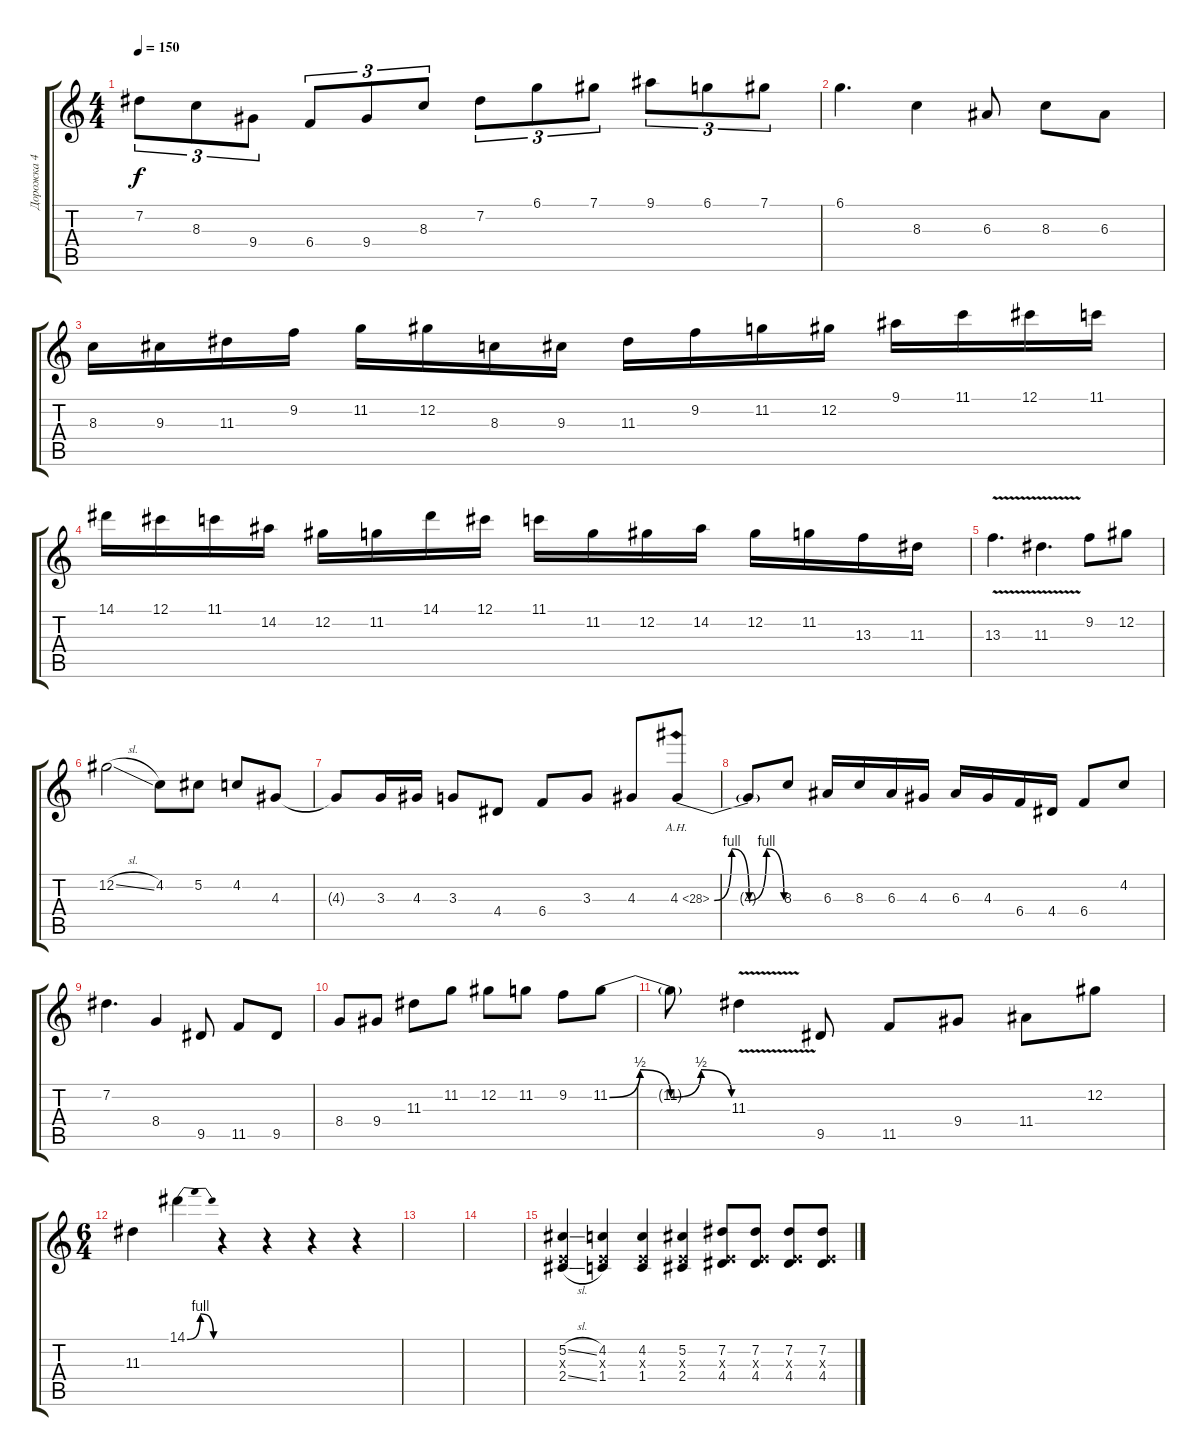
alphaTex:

\track ("Дорожка 4" "Дорожка 4") {instrument distortionguitar}
\staff {score tabs}
\tuning (Db4 Ab3 E3 B2 Gb2 B1) {hide}
\ts (4 4)
\tempo 150
\clef g2
\ks c
7.2.8{tu (3 2) dy f} 8.3.8{tu (3 2)} 9.4.8{tu (3 2)} 6.4.8{tu (3 2)} 9.4.8{tu (3 2)} 8.3.8{tu (3 2)} 7.2.8{tu (3 2)} 6.1.8{tu (3 2)} 7.1.8{tu (3 2)} 9.1.8{tu (3 2)} 6.1.8{tu (3 2)} 7.1.8{tu (3 2)} |
6.1.4{d} 8.3.4 6.3.8 8.3.8 6.3.8 |
8.3.16 9.3.16 11.3.16 9.2.16 11.2.16 12.2.16 8.3.16 9.3.16 11.3.16 9.2.16 11.2.16 12.2.16 9.1.16 11.1.16 12.1.16 11.1.16 |
14.1.16 12.1.16 11.1.16 14.2.16 12.2.16 11.2.16 14.1.16 12.1.16 11.1.16 11.2.16 12.2.16 14.2.16 12.2.16 11.2.16 13.3.16 11.3.16 |
13.3{v}.4{d} 11.3{v}.4{d} 9.2.8 12.2.8 |
12.2{sl}.2 4.2.8 5.2.8 4.2.8 4.3.8 |
4.3{t}.8 3.3.16 4.3.16 3.3.8 4.4.8 6.4.8 3.3.8 4.3.8 4.3{be (custom 0 0 15 4 30 0 45 4 60 0) ah 24}.8 |
4.3{t}.8 8.3.8 6.3.16 8.3.16 6.3.16 4.3.16 6.3.16 4.3.16 6.4.16 4.4.16 6.4.8 4.2.8 |
7.2.4{d} 8.4.4 9.5.8 11.5.8 9.5.8 |
8.4.8 9.4.8 11.3.8 11.2.8 12.2.8 11.2.8 9.2.8 11.2{be (custom 0 0 15 2 30 0 45 2 60 0)}.8 |
11.2{t}.8 11.3{v}.4 9.5.8 11.5.8 9.4.8 11.4.8 12.2.8 |
\ts (6 4)
11.3.4 14.1{be (bendrelease 0 0 15 4 15 4 60 0)}.4 r.4 r.4 r.4 r.4 |
|
|
(5.2{sl} 0.3{x} 2.4{sl}).4 (4.2 0.3{x} 1.4).4 (4.2 0.3{x} 1.4).4 (5.2 0.3{x} 2.4).4 (7.2 0.3{x} 4.4).8 (7.2 0.3{x} 4.4).8 (7.2 0.3{x} 4.4).8 (7.2 0.3{x} 4.4).8
